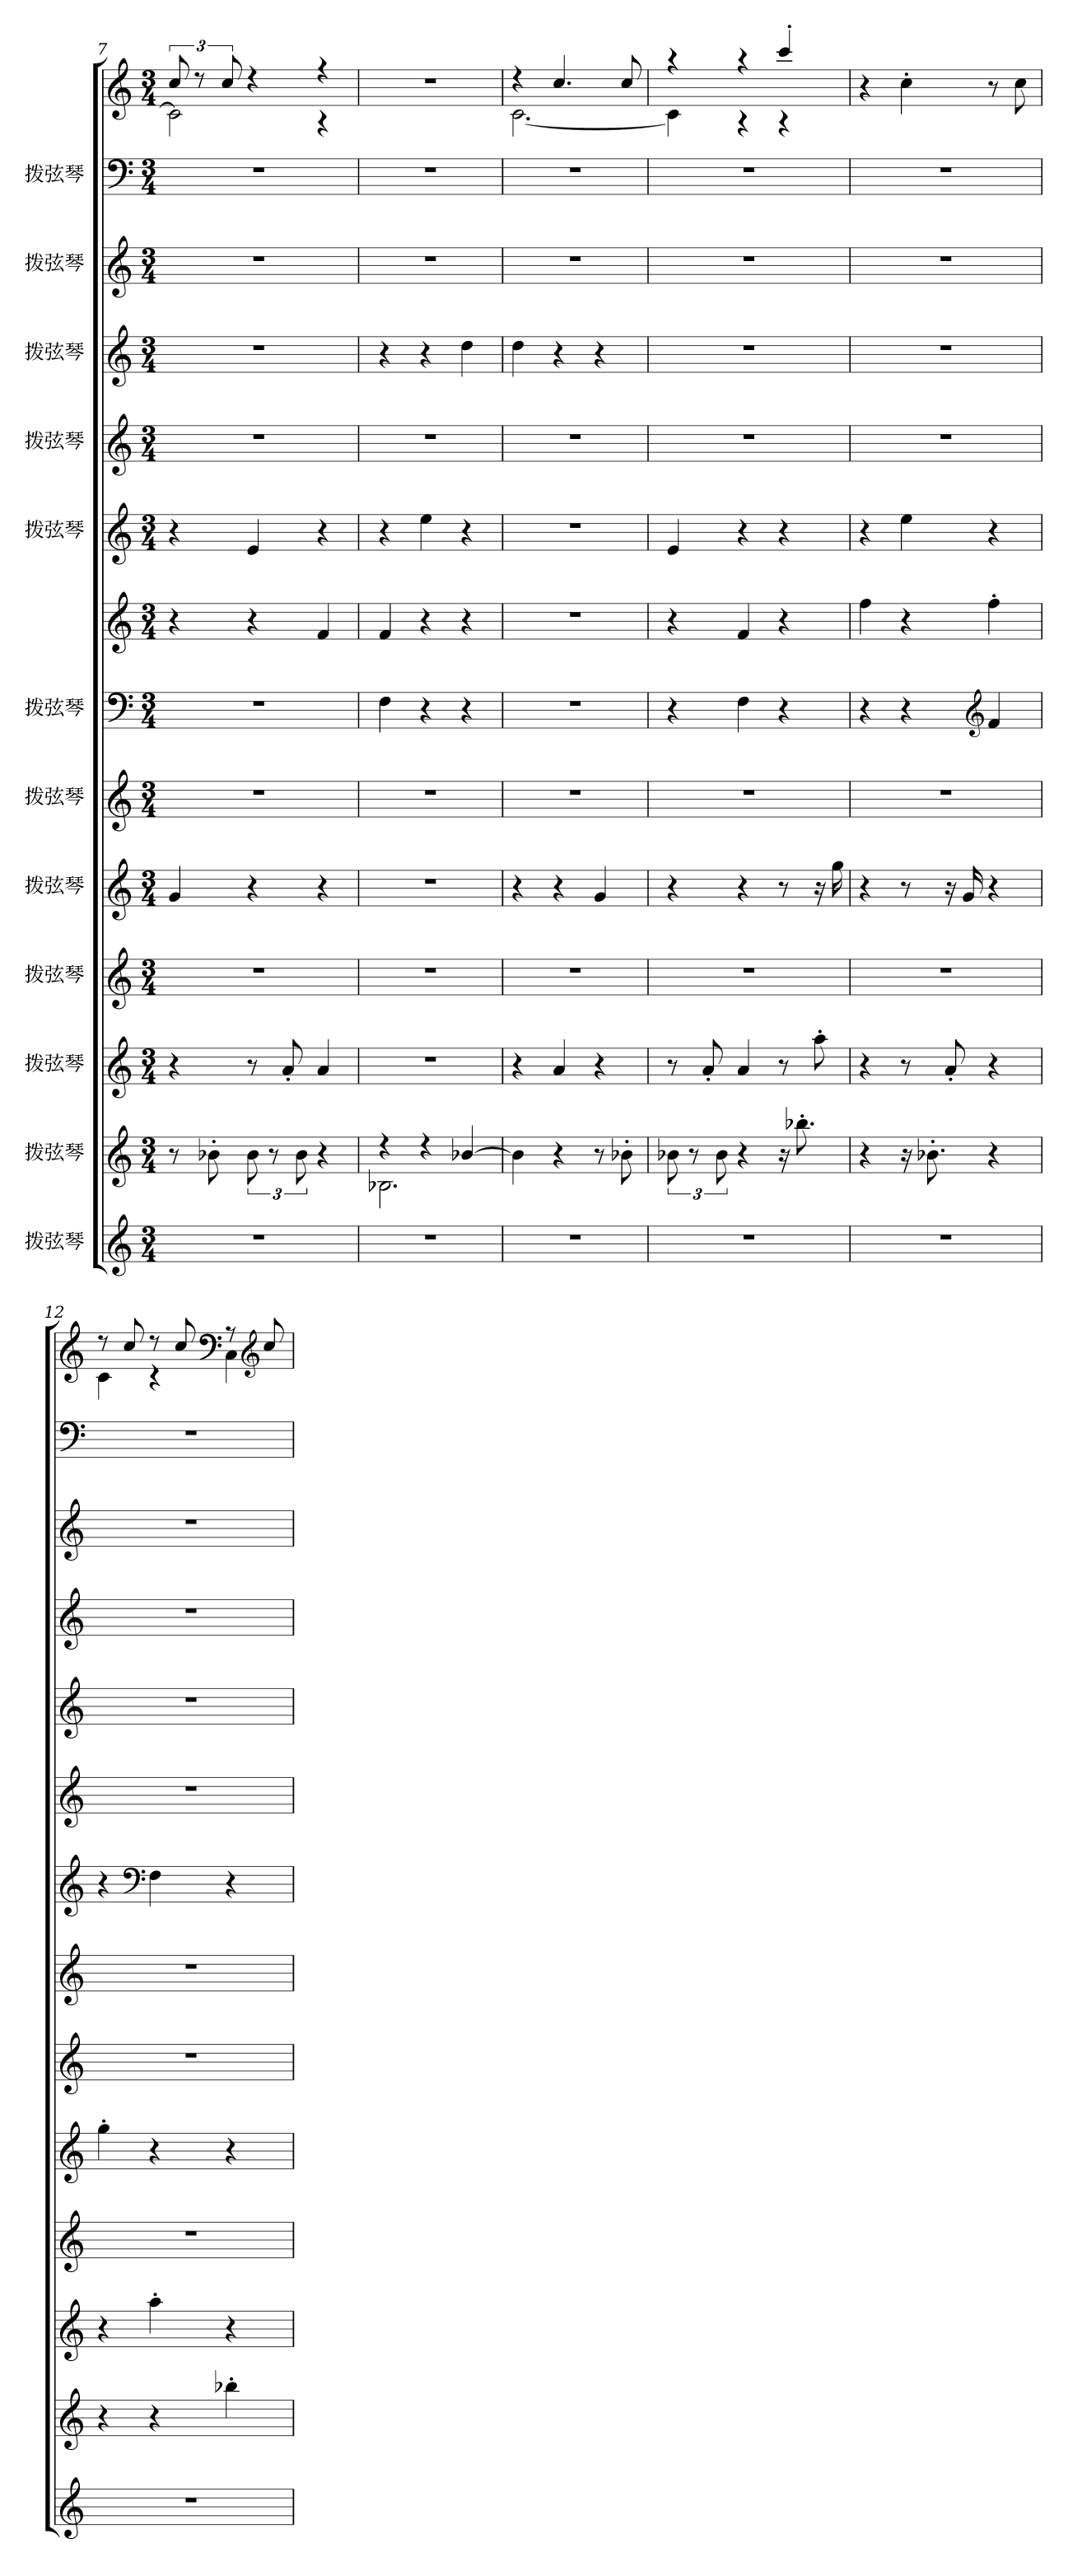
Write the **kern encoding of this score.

**kern	**kern	**kern	**kern	**kern	**kern	**kern	**kern	**kern	**kern	**kern	**kern	**kern	**kern
*part12	*part11	*part10	*part9	*part8	*part7	*part6	*part6	*part5	*part4	*part3	*part2	*part1	*part1
*staff14	*staff13	*staff12	*staff11	*staff10	*staff9	*staff8	*staff7	*staff6	*staff5	*staff4	*staff3	*staff2	*staff1
*I"拨弦琴	*I"拨弦琴	*I"拨弦琴	*I"拨弦琴	*I"拨弦琴	*I"拨弦琴	*I"拨弦琴	*	*I"拨弦琴	*I"拨弦琴	*I"拨弦琴	*I"拨弦琴	*I"拨弦琴	*
!!LO:PB:g=z
*clefG2	*clefG2	*clefG2	*clefG2	*clefG2	*clefG2	*clefF4	*clefG2	*clefG2	*clefG2	*clefG2	*clefG2	*clefF4	*clefG2
*k[]	*k[]	*k[]	*k[]	*k[]	*k[]	*k[]	*k[]	*k[]	*k[]	*k[]	*k[]	*k[]	*k[]
*M3/4	*M3/4	*M3/4	*M3/4	*M3/4	*M3/4	*M3/4	*M3/4	*M3/4	*M3/4	*M3/4	*M3/4	*M3/4	*M3/4
=7	=7	=7	=7	=7	=7	=7	=7	=7	=7	=7	=7	=7	=7
*	*	*	*	*	*	*	*	*	*	*	*	*	*^
2.r	8r	4r	2.r	4g/	2.r	2.r	4r	4r	2.r	2.r	2.r	2.r	12cc/	2c\]
.	.	.	.	.	.	.	.	.	.	.	.	.	12r	.
.	8b-X'\	.	.	.	.	.	.	.	.	.	.	.	.	.
.	.	.	.	.	.	.	.	.	.	.	.	.	12cc/	.
.	12b-\	8r	.	4r	.	.	4r	4e/	.	.	.	.	4r	.
.	12r	.	.	.	.	.	.	.	.	.	.	.	.	.
.	.	8a'/	.	.	.	.	.	.	.	.	.	.	.	.
.	12b-\	.	.	.	.	.	.	.	.	.	.	.	.	.
.	4r	4a/	.	4r	.	.	4f/	4r	.	.	.	.	4r	4r
*	*	*	*	*	*	*	*	*	*	*	*	*	*v	*v
=8	=8	=8	=8	=8	=8	=8	=8	=8	=8	=8	=8	=8	=8
*	*^	*	*	*	*	*	*	*	*	*	*	*	*
2.r	4r	2.B-X\	2.r	2.r	2.r	2.r	4F\	4f/	4r	2.r	4r	2.r	2.r	2.r
.	4r	.	.	.	.	.	4r	4r	4ee\	.	4r	.	.	.
.	[4b-X/	.	.	.	.	.	4r	4r	4r	.	4dd\	.	.	.
*	*v	*v	*	*	*	*	*	*	*	*	*	*	*	*
=9	=9	=9	=9	=9	=9	=9	=9	=9	=9	=9	=9	=9	=9
*	*	*	*	*	*	*	*	*	*	*	*	*	*^
2.r	4b-\]	4r	2.r	4r	2.r	2.r	2.r	2.r	2.r	4dd\	2.r	2.r	4r	[2.c\
.	4r	4a/	.	4r	.	.	.	.	.	4r	.	.	4.cc/	.
.	8r	4r	.	4g/	.	.	.	.	.	4r	.	.	.	.
.	8b-X'\	.	.	.	.	.	.	.	.	.	.	.	8cc/	.
=10	=10	=10	=10	=10	=10	=10	=10	=10	=10	=10	=10	=10	=10	=10
2.r	12b-X\	8r	2.r	4r	2.r	4r	4r	4e/	2.r	2.r	2.r	2.r	4r	4c\]
.	12r	.	.	.	.	.	.	.	.	.	.	.	.	.
.	.	8a'/	.	.	.	.	.	.	.	.	.	.	.	.
.	12b-\	.	.	.	.	.	.	.	.	.	.	.	.	.
.	4r	4a/	.	4r	.	4F\	4f/	4r	.	.	.	.	4r	4r
.	16r	8r	.	8r	.	4r	4r	4r	.	.	.	.	4ccc'/	4r
.	8.bb-X'\	.	.	.	.	.	.	.	.	.	.	.	.	.
.	.	8aa'\	.	16r	.	.	.	.	.	.	.	.	.	.
.	.	.	.	16gg\	.	.	.	.	.	.	.	.	.	.
*	*	*	*	*	*	*	*	*	*	*	*	*	*v	*v
=11	=11	=11	=11	=11	=11	=11	=11	=11	=11	=11	=11	=11	=11
2.r	4r	4r	2.r	4r	2.r	4r	4ff\	4r	2.r	2.r	2.r	2.r	4r
.	16r	8r	.	8r	.	4r	4r	4ee\	.	.	.	.	4cc'\
.	8.b-X'\	.	.	.	.	.	.	.	.	.	.	.	.
.	.	8a'/	.	16r	.	.	.	.	.	.	.	.	.
.	.	.	.	16g/	.	.	.	.	.	.	.	.	.
*	*	*	*	*	*	*clefG2	*	*	*	*	*	*	*
.	4r	4r	.	4r	.	4f/	4ff'\	4r	.	.	.	.	8r
.	.	.	.	.	.	.	.	.	.	.	.	.	8cc\
!!LO:PB:g=z
=12	=12	=12	=12	=12	=12	=12	=12	=12	=12	=12	=12	=12	=12
*	*	*	*	*	*	*	*	*	*	*	*	*	*^
2.r	4r	4r	2.r	4gg'\	2.r	2.r	4r	2.r	2.r	2.r	2.r	2.r	8r	4c\
.	.	.	.	.	.	.	.	.	.	.	.	.	8cc/	.
*	*	*	*	*	*	*	*clefF4	*	*	*	*	*	*	*
.	4r	4aa'\	.	4r	.	.	4F\	.	.	.	.	.	8r	4r
.	.	.	.	.	.	.	.	.	.	.	.	.	8cc/	.
*	*	*	*	*	*	*	*	*	*	*	*	*	*clefF4	*
.	4bb-X'\	4r	.	4r	.	.	4r	.	.	.	.	.	8r	4C\
*	*	*	*	*	*	*	*	*	*	*	*	*	*clefG2	*
.	.	.	.	.	.	.	.	.	.	.	.	.	8cc/	.
*	*	*	*	*	*	*	*	*	*	*	*	*	*v	*v
=	=	=	=	=	=	=	=	=	=	=	=	=	=
*-	*-	*-	*-	*-	*-	*-	*-	*-	*-	*-	*-	*-	*-
